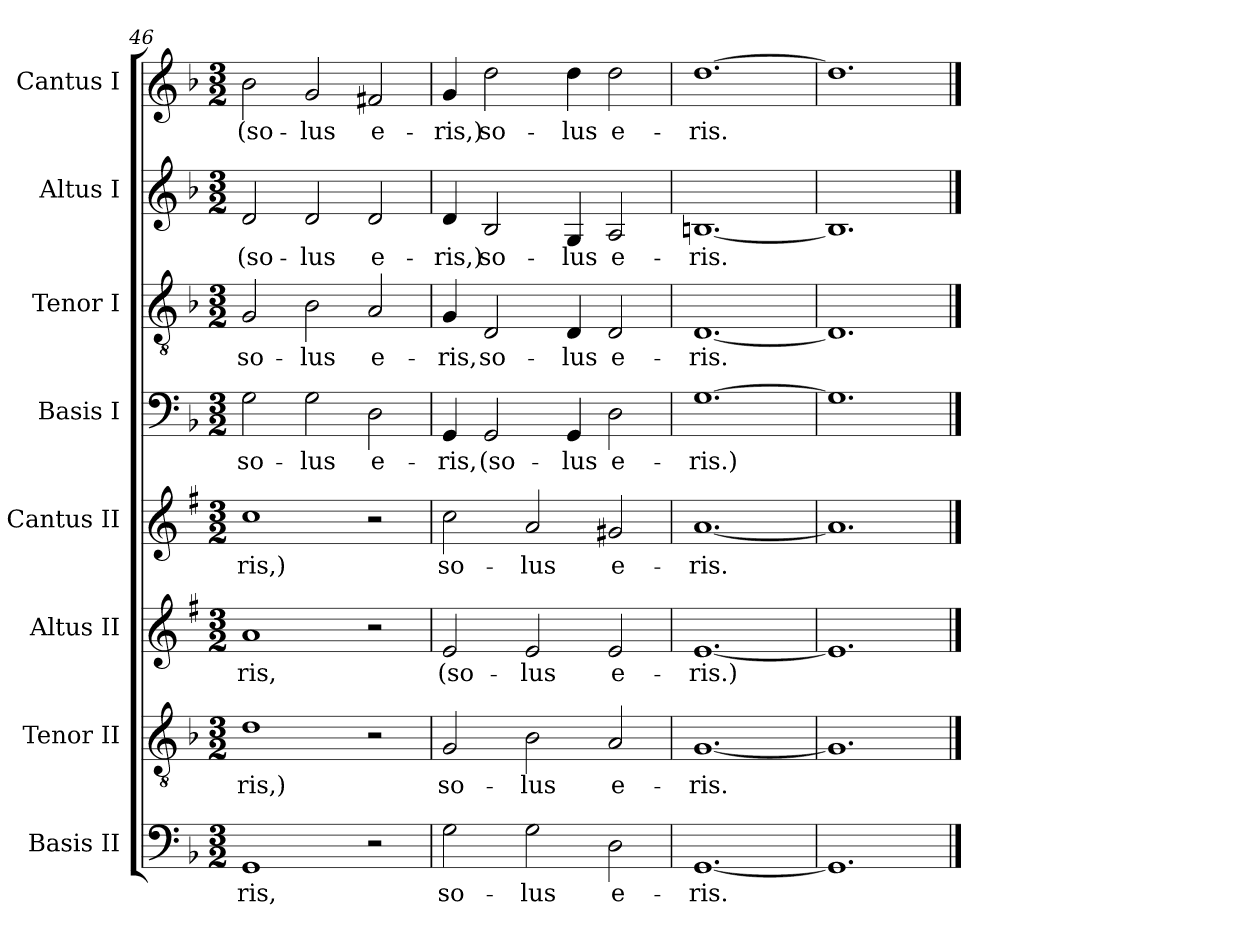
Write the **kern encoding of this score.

**kern	**text	**kern	**text	**kern	**text	**kern	**text	**kern	**text	**kern	**text	**kern	**text	**kern	**text
*part8	*part8	*part7	*part7	*part6	*part6	*part5	*part5	*part4	*part4	*part3	*part3	*part2	*part2	*part1	*part1
*staff8	*staff8	*staff7	*staff7	*staff6	*staff6	*staff5	*staff5	*staff4	*staff4	*staff3	*staff3	*staff2	*staff2	*staff1	*staff1
*I"Basis II	*	*I"Tenor II	*	*I"Altus II	*	*I"Cantus II	*	*I"Basis I	*	*I"Tenor I	*	*I"Altus I	*	*I"Cantus I	*
*clefF4	*	*clefGv2	*	*clefG2	*	*clefG2	*	*clefF4	*	*clefGv2	*	*clefG2	*	*clefG2	*
*	*	*	*	*ITrd1c2	*	*ITrd1c2	*	*	*	*	*	*	*	*	*
*k[b-]	*	*k[b-]	*	*k[b-]	*	*k[b-]	*	*k[b-]	*	*k[b-]	*	*k[b-]	*	*k[b-]	*
*d:	*	*d:	*	*d:	*	*d:	*	*d:	*	*d:	*	*d:	*	*d:	*
*M3/2	*	*M3/2	*	*M3/2	*	*M3/2	*	*M3/2	*	*M3/2	*	*M3/2	*	*M3/2	*
=46	=46	=46	=46	=46	=46	=46	=46	=46	=46	=46	=46	=46	=46	=46	=46
1GG	-ris,	1d	-ris,)	1g	-ris,	1b-	-ris,)	2G\	so-	2G/	so-	2d/	(so-	2b-\	(so-
.	.	.	.	.	.	.	.	2G\	-lus	2B-\	-lus	2d/	-lus	2g/	-lus
2r	.	2r	.	2r	.	2r	.	2D\	e-	2A/	e-	2d/	e-	2f#X/	e-
=47	=47	=47	=47	=47	=47	=47	=47	=47	=47	=47	=47	=47	=47	=47	=47
2G\	so-	2G/	so-	2d/	(so-	2b-\	so-	4GG/	-ris,	4G/	-ris,	4d/	-ris,)	4g/	-ris,)
.	.	.	.	.	.	.	.	2GG/	(so-	2D/	so-	2B-/	so-	2dd\	so-
2G\	-lus	2B-\	-lus	2d/	-lus	2g/	-lus	.	.	.	.	.	.	.	.
.	.	.	.	.	.	.	.	4GG/	-lus	4D/	-lus	4G/	-lus	4dd\	-lus
2D\	e-	2A/	e-	2d/	e-	2f#X/	e-	2D\	e-	2D/	e-	2A/	e-	2dd\	e-
=48	=48	=48	=48	=48	=48	=48	=48	=48	=48	=48	=48	=48	=48	=48	=48
[1.GG	-ris.	[1.G	-ris.	[1.d	-ris.)	[1.g	-ris.	[1.G	-ris.)	[1.D	-ris.	[1.Bn	-ris.	[1.dd	-ris.
=49	=49	=49	=49	=49	=49	=49	=49	=49	=49	=49	=49	=49	=49	=49	=49
1.GG]	.	1.G]	.	1.d]	.	1.g]	.	1.G]	.	1.D]	.	1.B]	.	1.dd]	.
==	==	==	==	==	==	==	==	==	==	==	==	==	==	==	==
*-	*-	*-	*-	*-	*-	*-	*-	*-	*-	*-	*-	*-	*-	*-	*-
